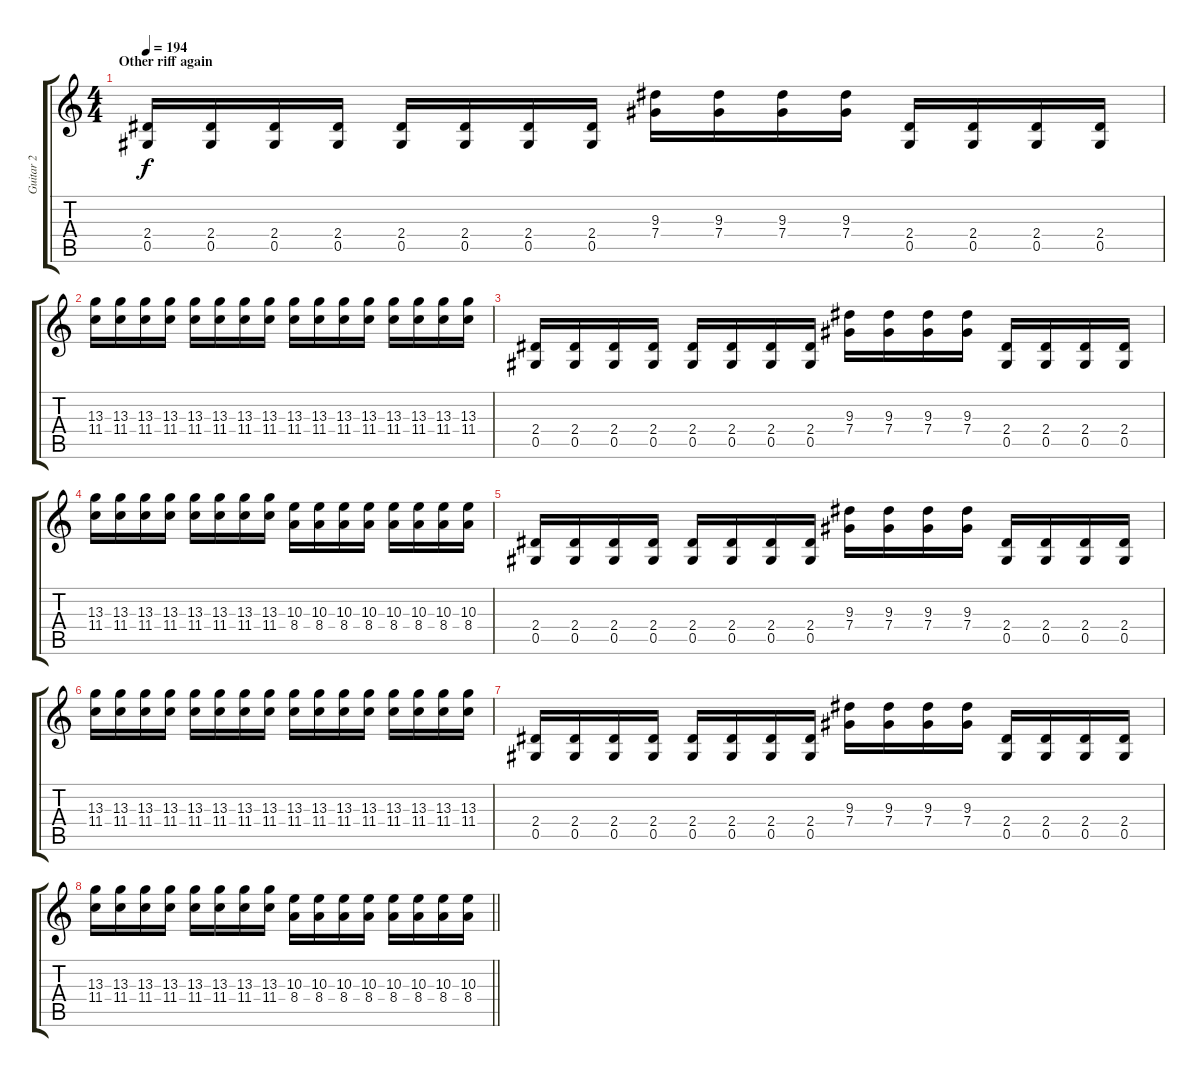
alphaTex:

\track ("Guitar 2" "Guitar 2") {instrument overdrivenguitar}
\staff {score tabs}
\tuning (Eb4 Bb3 Gb3 Db3 Ab2 Eb2) {hide}
\ts (4 4)
\section ("" "Other riff again")
\tempo 194
\clef g2
\ks c
(2.4 0.5).16{dy f} (2.4 0.5).16 (2.4 0.5).16 (2.4 0.5).16 (2.4 0.5).16 (2.4 0.5).16 (2.4 0.5).16 (2.4 0.5).16 (9.3 7.4).16 (9.3 7.4).16 (9.3 7.4).16 (9.3 7.4).16 (2.4 0.5).16 (2.4 0.5).16 (2.4 0.5).16 (2.4 0.5).16 |
(13.3 11.4).16 (13.3 11.4).16 (13.3 11.4).16 (13.3 11.4).16 (13.3 11.4).16 (13.3 11.4).16 (13.3 11.4).16 (13.3 11.4).16 (13.3 11.4).16 (13.3 11.4).16 (13.3 11.4).16 (13.3 11.4).16 (13.3 11.4).16 (13.3 11.4).16 (13.3 11.4).16 (13.3 11.4).16 |
(2.4 0.5).16 (2.4 0.5).16 (2.4 0.5).16 (2.4 0.5).16 (2.4 0.5).16 (2.4 0.5).16 (2.4 0.5).16 (2.4 0.5).16 (9.3 7.4).16 (9.3 7.4).16 (9.3 7.4).16 (9.3 7.4).16 (2.4 0.5).16 (2.4 0.5).16 (2.4 0.5).16 (2.4 0.5).16 |
(13.3 11.4).16 (13.3 11.4).16 (13.3 11.4).16 (13.3 11.4).16 (13.3 11.4).16 (13.3 11.4).16 (13.3 11.4).16 (13.3 11.4).16 (10.3 8.4).16 (10.3 8.4).16 (10.3 8.4).16 (10.3 8.4).16 (10.3 8.4).16 (10.3 8.4).16 (10.3 8.4).16 (10.3 8.4).16 |
(2.4 0.5).16 (2.4 0.5).16 (2.4 0.5).16 (2.4 0.5).16 (2.4 0.5).16 (2.4 0.5).16 (2.4 0.5).16 (2.4 0.5).16 (9.3 7.4).16 (9.3 7.4).16 (9.3 7.4).16 (9.3 7.4).16 (2.4 0.5).16 (2.4 0.5).16 (2.4 0.5).16 (2.4 0.5).16 |
(13.3 11.4).16 (13.3 11.4).16 (13.3 11.4).16 (13.3 11.4).16 (13.3 11.4).16 (13.3 11.4).16 (13.3 11.4).16 (13.3 11.4).16 (13.3 11.4).16 (13.3 11.4).16 (13.3 11.4).16 (13.3 11.4).16 (13.3 11.4).16 (13.3 11.4).16 (13.3 11.4).16 (13.3 11.4).16 |
(2.4 0.5).16 (2.4 0.5).16 (2.4 0.5).16 (2.4 0.5).16 (2.4 0.5).16 (2.4 0.5).16 (2.4 0.5).16 (2.4 0.5).16 (9.3 7.4).16 (9.3 7.4).16 (9.3 7.4).16 (9.3 7.4).16 (2.4 0.5).16 (2.4 0.5).16 (2.4 0.5).16 (2.4 0.5).16 |
\barLineRight lightlight
(13.3 11.4).16 (13.3 11.4).16 (13.3 11.4).16 (13.3 11.4).16 (13.3 11.4).16 (13.3 11.4).16 (13.3 11.4).16 (13.3 11.4).16 (10.3 8.4).16 (10.3 8.4).16 (10.3 8.4).16 (10.3 8.4).16 (10.3 8.4).16 (10.3 8.4).16 (10.3 8.4).16 (10.3 8.4).16
